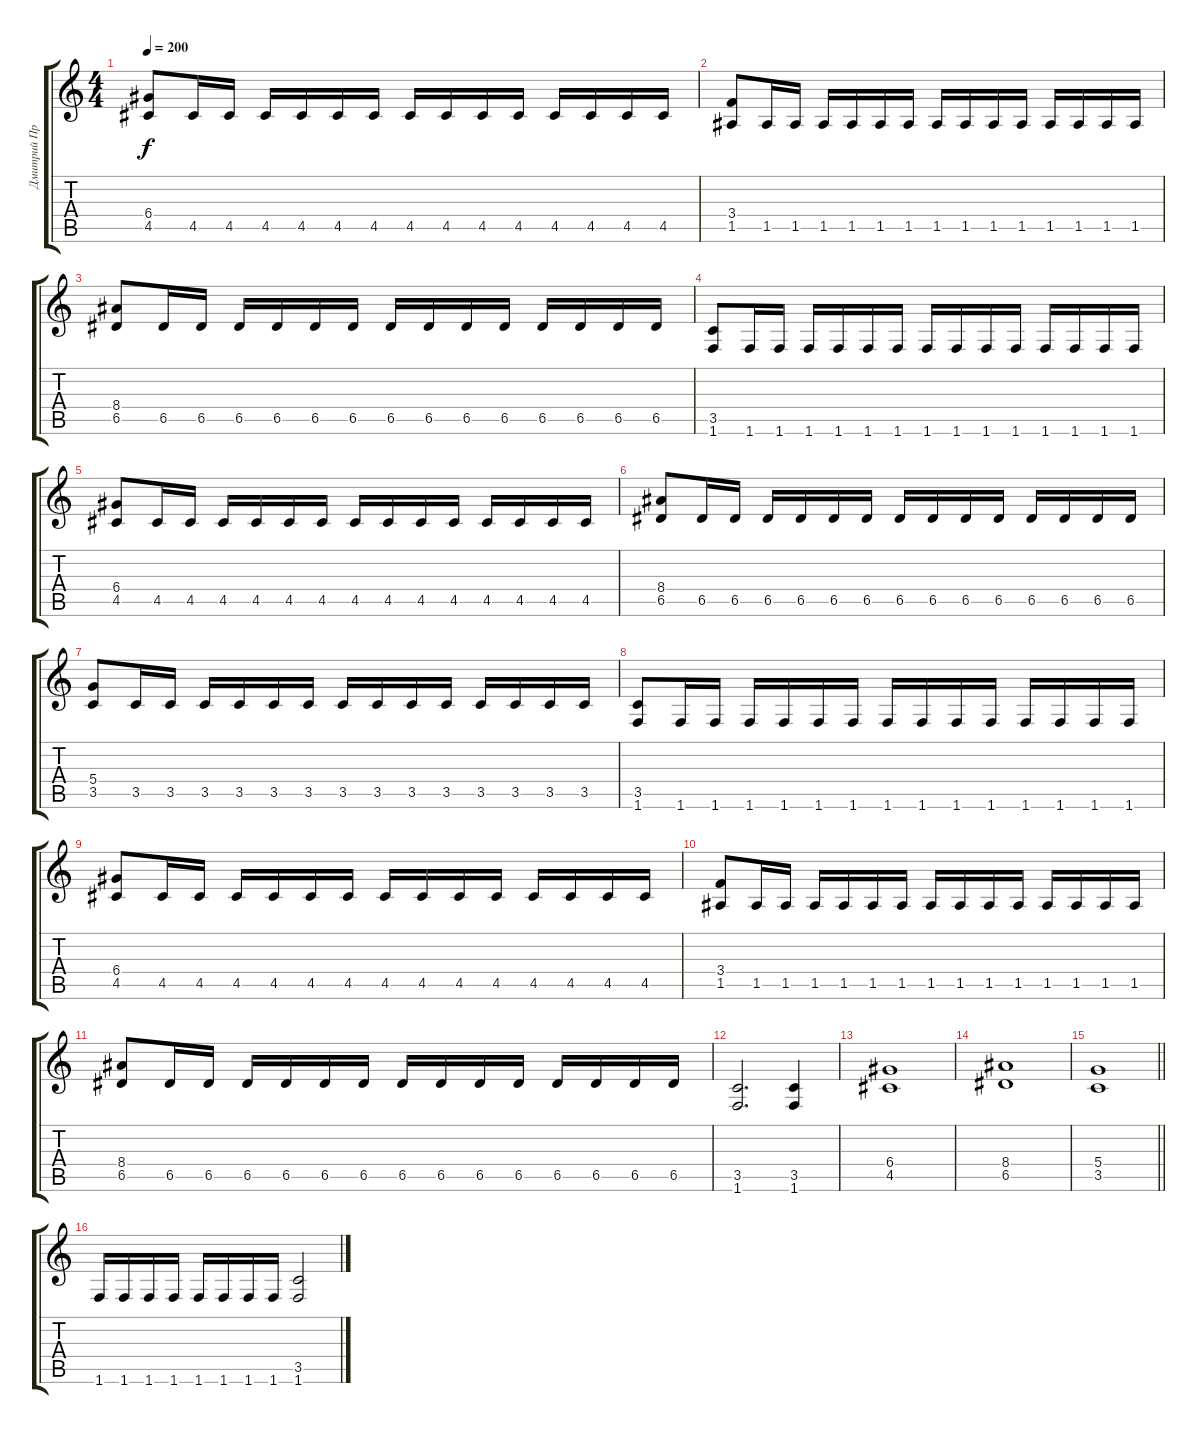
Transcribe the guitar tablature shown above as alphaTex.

\track ("Дмитрий Процко" "Дмитрий Пр") {instrument distortionguitar}
\staff {score tabs}
\tuning (E4 B3 G3 D3 A2 E2) {hide}
\ts (4 4)
\tempo 200
\clef g2
\ks c
(6.4 4.5).8{dy f} 4.5.16 4.5.16 4.5.16 4.5.16 4.5.16 4.5.16 4.5.16 4.5.16 4.5.16 4.5.16 4.5.16 4.5.16 4.5.16 4.5.16 |
(3.4 1.5).8 1.5.16 1.5.16 1.5.16 1.5.16 1.5.16 1.5.16 1.5.16 1.5.16 1.5.16 1.5.16 1.5.16 1.5.16 1.5.16 1.5.16 |
(8.4 6.5).8 6.5.16 6.5.16 6.5.16 6.5.16 6.5.16 6.5.16 6.5.16 6.5.16 6.5.16 6.5.16 6.5.16 6.5.16 6.5.16 6.5.16 |
(3.5 1.6).8 1.6.16 1.6.16 1.6.16 1.6.16 1.6.16 1.6.16 1.6.16 1.6.16 1.6.16 1.6.16 1.6.16 1.6.16 1.6.16 1.6.16 |
(6.4 4.5).8 4.5.16 4.5.16 4.5.16 4.5.16 4.5.16 4.5.16 4.5.16 4.5.16 4.5.16 4.5.16 4.5.16 4.5.16 4.5.16 4.5.16 |
(8.4 6.5).8 6.5.16 6.5.16 6.5.16 6.5.16 6.5.16 6.5.16 6.5.16 6.5.16 6.5.16 6.5.16 6.5.16 6.5.16 6.5.16 6.5.16 |
(5.4 3.5).8 3.5.16 3.5.16 3.5.16 3.5.16 3.5.16 3.5.16 3.5.16 3.5.16 3.5.16 3.5.16 3.5.16 3.5.16 3.5.16 3.5.16 |
(3.5 1.6).8 1.6.16 1.6.16 1.6.16 1.6.16 1.6.16 1.6.16 1.6.16 1.6.16 1.6.16 1.6.16 1.6.16 1.6.16 1.6.16 1.6.16 |
(6.4 4.5).8 4.5.16 4.5.16 4.5.16 4.5.16 4.5.16 4.5.16 4.5.16 4.5.16 4.5.16 4.5.16 4.5.16 4.5.16 4.5.16 4.5.16 |
(3.4 1.5).8 1.5.16 1.5.16 1.5.16 1.5.16 1.5.16 1.5.16 1.5.16 1.5.16 1.5.16 1.5.16 1.5.16 1.5.16 1.5.16 1.5.16 |
(8.4 6.5).8 6.5.16 6.5.16 6.5.16 6.5.16 6.5.16 6.5.16 6.5.16 6.5.16 6.5.16 6.5.16 6.5.16 6.5.16 6.5.16 6.5.16 |
(3.5 1.6).2{d} (3.5 1.6).4 |
(6.4 4.5).1 |
(8.4 6.5).1 |
\barLineRight lightlight
(5.4 3.5).1 |
1.6.16{balance 0} 1.6.16 1.6.16 1.6.16 1.6.16 1.6.16 1.6.16 1.6.16 (3.5 1.6).2
